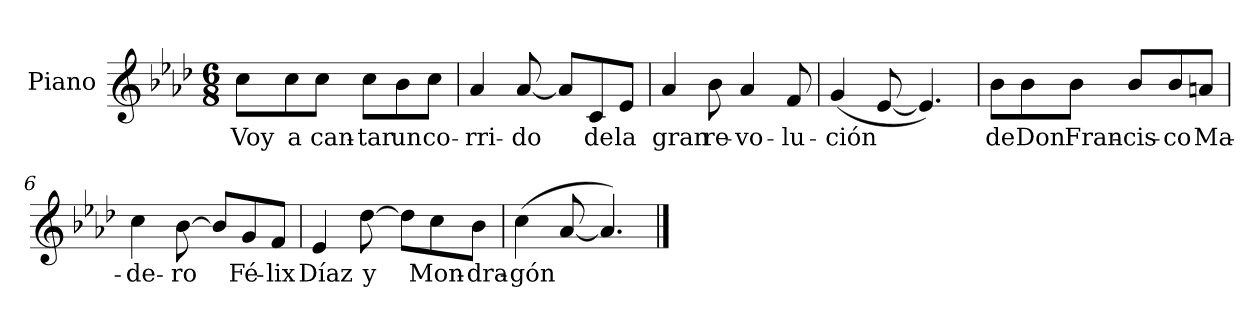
**kern	**text
*part1	*part1
*staff1	*staff1
*I"Piano	*
*I'Pno	*
*clefG2	*
*k[b-e-a-d-]	*
*A-:	*
*M6/8	*
=1	=1
8cc\L	Voy
8cc\	a
8cc\J	can-
8cc\L	-tar
8b-\	un
8cc\J	co-
=2	=2
4a-/	-rri-
[8a-/	-do
8a-/L]	.
8c/	de
8e-/J	la
=3	=3
4a-/	gran
8b-\	re-
4a-/	-vo-
8f/	-lu-
=4	=4
(<4g/	-ción
[8e-/	.
4.e-/])	.
=5	=5
8b-\L	de
8b-\	Don
8b-\J	Fran-
8b-/L	-cis-
8b-/	-co
8an/J	Ma-
=6	=6
4cc\	-de-
[8b-\	-ro
8b-/L]	.
8g/	Fé-
8f/J	-lix
=7	=7
4e-/	Díaz
[8dd-\	y
8dd-\L]	.
8cc\	Mon-
8b-\J	-dra-
=8	=8
(>4cc\	-gón
[8a-/	.
4.a-/])	.
==	==
*-	*-
